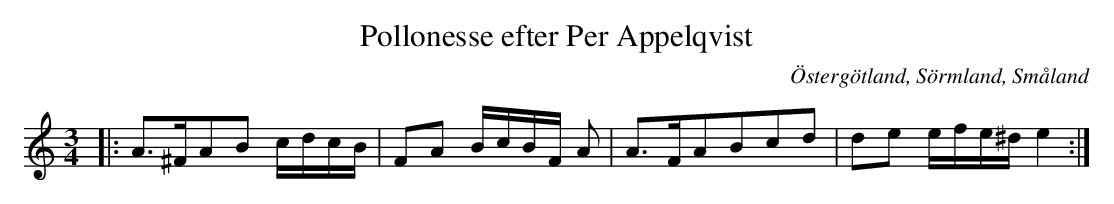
X:1
T:Pollonesse efter Per Appelqvist
O:Östergötland, Sörmland, Småland
M:3/4
L:1/8
K:Notboken finns hos Södermanlands Spelmansförbund och är digitalt publicerad. Den har försetts med nummer 12.
|: A>^FAB c/2d/2c/2B/2| FA B/2c/2B/2F/2 A | A>FABcd | de e/2f/2e/2^d/2 e2:|
